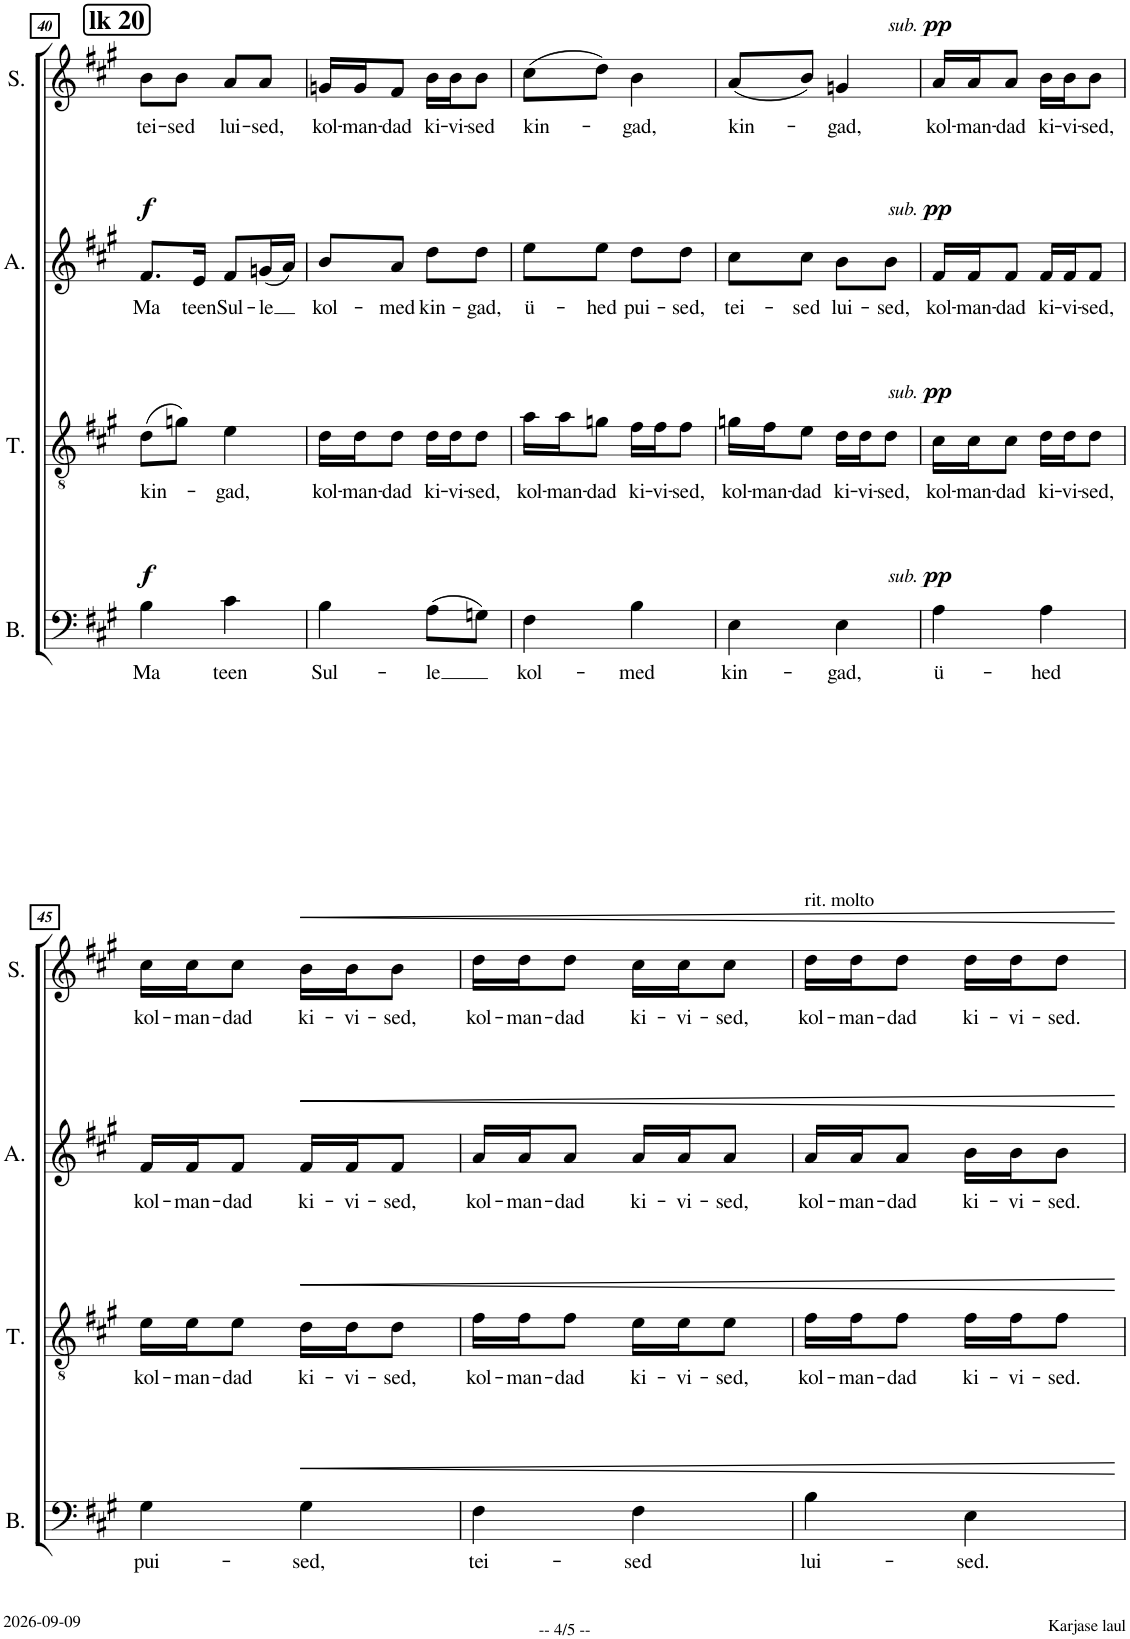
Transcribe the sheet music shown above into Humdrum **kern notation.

**kern	**text	**dynam	**kern	**text	**dynam	**kern	**text	**dynam	**kern	**text	**dynam
*part4	*part4	*part4	*part3	*part3	*part3	*part2	*part2	*part2	*part1	*part1	*part1
*staff4	*staff4	*staff4	*staff3	*staff3	*staff3	*staff2	*staff2	*staff2	*staff1	*staff1	*staff1
*I"B.	*	*	*I"T.	*	*	*I"A.	*	*	*I"S.	*	*
*I'B.	*	*	*I'T.	*	*	*I'A.	*	*	*I'S.	*	*
!!LO:PB:g=z
*clefF4	*	*	*clefGv2	*	*	*clefG2	*	*	*clefG2	*	*
*	*	*	*	*	*	*Trd1c2	*	*	*	*	*
*k[f#c#g#]	*	*	*k[f#c#g#]	*	*	*k[f#c#g#]	*	*	*k[f#c#g#]	*	*
*M2/4	*	*	*M2/4	*	*	*M2/4	*	*	*M2/4	*	*
!!LO:REH:place=s1:a:B:cj:fs=14:t=lk 20
=40	=40	=40	=40	=40	=40	=40	=40	=40	=40	=40	=40
!	!LO:LY:b	!LO:DY:a	!	!LO:LY:b	!	!	!LO:LY:b	!LO:DY:a	!	!LO:LY:b	!
4B\	Ma	f	(8d\L	kin-	.	8.f#/L	Ma	f	8b\L	tei-	.
!	!	!	!	!	!	!	!	!	!	!LO:LY:b	!
.	.	.	8gn\J)	.	.	.	.	.	8b\J	-sed	.
!	!	!	!	!	!	!	!LO:LY:b	!	!	!	!
.	.	.	.	.	.	16e/Jk	teen	.	.	.	.
!	!LO:LY:b	!	!	!LO:LY:b	!	!	!LO:LY:b	!	!	!LO:LY:b	!
4c#\	teen	.	4e\	-gad,	.	8f#/L	Sul-	.	8a/L	lui-	.
!	!	!	!	!	!	!	!LO:LY:b	!	!	!LO:LY:b	!
.	.	.	.	.	.	(16gn/L	-le	.	8a/J	-sed,	.
.	.	.	.	.	.	16a/JJ)	.	.	.	.	.
=41	=41	=41	=41	=41	=41	=41	=41	=41	=41	=41	=41
!	!LO:LY:b	!	!	!LO:LY:b	!	!	!LO:LY:b	!	!	!LO:LY:b	!
4B\	Sul-	.	16d\LL	kol-	.	8b/L	kol-	.	16gn/LL	kol-	.
!	!	!	!	!LO:LY:b	!	!	!	!	!	!LO:LY:b	!
.	.	.	16d\J	-man-	.	.	.	.	16g/J	-man-	.
!	!	!	!	!LO:LY:b	!	!	!LO:LY:b	!	!	!LO:LY:b	!
.	.	.	8d\J	-dad	.	8a/J	-med	.	8f#/J	-dad	.
!	!LO:LY:b	!	!	!LO:LY:b	!	!	!LO:LY:b	!	!	!LO:LY:b	!
(8A\L	-le	.	16d\LL	ki-	.	8dd\L	kin-	.	16b\LL	ki-	.
!	!	!	!	!LO:LY:b	!	!	!	!	!	!LO:LY:b	!
.	.	.	16d\J	-vi-	.	.	.	.	16b\J	-vi-	.
!	!	!	!	!LO:LY:b	!	!	!LO:LY:b	!	!	!LO:LY:b	!
8Gn\J)	.	.	8d\J	-sed,	.	8dd\J	-gad,	.	8b\J	-sed	.
=42	=42	=42	=42	=42	=42	=42	=42	=42	=42	=42	=42
!	!LO:LY:b	!	!	!LO:LY:b	!	!	!LO:LY:b	!	!	!LO:LY:b	!
4F#\	kol-	.	16a\LL	kol-	.	8ee\L	ü-	.	(8cc#\L	kin-	.
!	!	!	!	!LO:LY:b	!	!	!	!	!	!	!
.	.	.	16a\J	-man-	.	.	.	.	.	.	.
!	!	!	!	!LO:LY:b	!	!	!LO:LY:b	!	!	!	!
.	.	.	8gn\J	-dad	.	8ee\J	-hed	.	8dd\J)	.	.
!	!LO:LY:b	!	!	!LO:LY:b	!	!	!LO:LY:b	!	!	!LO:LY:b	!
4B\	-med	.	16f#\LL	ki-	.	8dd\L	pui-	.	4b\	-gad,	.
!	!	!	!	!LO:LY:b	!	!	!	!	!	!	!
.	.	.	16f#\J	-vi-	.	.	.	.	.	.	.
!	!	!	!	!LO:LY:b	!	!	!LO:LY:b	!	!	!	!
.	.	.	8f#\J	-sed,	.	8dd\J	-sed,	.	.	.	.
=43	=43	=43	=43	=43	=43	=43	=43	=43	=43	=43	=43
!	!LO:LY:b	!	!	!LO:LY:b	!	!	!LO:LY:b	!	!	!LO:LY:b	!
4E\	kin-	.	16gn\LL	kol-	.	8cc#\L	tei-	.	(8a/L	kin-	.
!	!	!	!	!LO:LY:b	!	!	!	!	!	!	!
.	.	.	16f#\J	-man-	.	.	.	.	.	.	.
!	!	!	!	!LO:LY:b	!	!	!LO:LY:b	!	!	!	!
.	.	.	8e\J	-dad	.	8cc#\J	-sed	.	8b/J)	.	.
!	!LO:LY:b	!	!	!LO:LY:b	!	!	!LO:LY:b	!	!	!LO:LY:b	!
4E\	-gad,	.	16d\LL	ki-	.	8b\L	lui-	.	4gn/	-gad,	.
!	!	!	!	!LO:LY:b	!	!	!	!	!	!	!
.	.	.	16d\J	-vi-	.	.	.	.	.	.	.
!	!	!	!	!LO:LY:b	!	!	!LO:LY:b	!	!	!	!
.	.	.	8d\J	-sed,	.	8b\J	-sed,	.	.	.	.
=44	=44	=44	=44	=44	=44	=44	=44	=44	=44	=44	=44
!	!LO:LY:b	!LO:DY:a	!	!LO:LY:b	!	!	!LO:LY:b	!	!	!LO:LY:b	!
!	!	!LO:DY:n=1:a	!	!	!LO:DY:a	!	!	!	!	!	!
!	!	!	!	!	!LO:DY:n=1:a	!	!	!LO:DY:a	!	!	!
!	!	!	!	!	!	!	!	!LO:DY:n=1:a	!	!	!LO:DY:a
!	!	!	!	!	!	!	!	!	!	!	!LO:DY:n=1:a
4A\	ü-	other-dynamics pp	16c#\LL	kol-	other-dynamics pp	16f#/LL	kol-	other-dynamics pp	16a/LL	kol-	other-dynamics pp
!	!	!	!	!LO:LY:b	!	!	!LO:LY:b	!	!	!LO:LY:b	!
.	.	.	16c#\J	-man-	.	16f#/J	-man-	.	16a/J	-man-	.
!	!	!	!	!LO:LY:b	!	!	!LO:LY:b	!	!	!LO:LY:b	!
.	.	.	8c#\J	-dad	.	8f#/J	-dad	.	8a/J	-dad	.
!	!LO:LY:b	!	!	!LO:LY:b	!	!	!LO:LY:b	!	!	!LO:LY:b	!
4A\	-hed	.	16d\LL	ki-	.	16f#/LL	ki-	.	16b\LL	ki-	.
!	!	!	!	!LO:LY:b	!	!	!LO:LY:b	!	!	!LO:LY:b	!
.	.	.	16d\J	-vi-	.	16f#/J	-vi-	.	16b\J	-vi-	.
!	!	!	!	!LO:LY:b	!	!	!LO:LY:b	!	!	!LO:LY:b	!
.	.	.	8d\J	-sed,	.	8f#/J	-sed,	.	8b\J	-sed,	.
!!LO:LB:g=z
=45	=45	=45	=45	=45	=45	=45	=45	=45	=45	=45	=45
!	!LO:LY:b	!	!	!LO:LY:b	!	!	!LO:LY:b	!	!	!LO:LY:b	!
4G#\	pui-	.	16e\LL	kol-	.	16f#/LL	kol-	.	16cc#\LL	kol-	.
!	!	!	!	!LO:LY:b	!	!	!LO:LY:b	!	!	!LO:LY:b	!
.	.	.	16e\J	-man-	.	16f#/J	-man-	.	16cc#\J	-man-	.
!	!	!	!	!LO:LY:b	!	!	!LO:LY:b	!	!	!LO:LY:b	!
.	.	.	8e\J	-dad	.	8f#/J	-dad	.	8cc#\J	-dad	.
!	!LO:LY:b	!LO:HP:b	!	!LO:LY:b	!LO:HP:b	!	!LO:LY:b	!LO:HP:b	!	!LO:LY:b	!LO:HP:b
4G#\	-sed,	<	16d\LL	ki-	<	16f#/LL	ki-	<	16b\LL	ki-	<
!	!	!	!	!LO:LY:b	!	!	!LO:LY:b	!	!	!LO:LY:b	!
.	.	.	16d\J	-vi-	.	16f#/J	-vi-	.	16b\J	-vi-	.
!	!	!	!	!LO:LY:b	!	!	!LO:LY:b	!	!	!LO:LY:b	!
.	.	.	8d\J	-sed,	.	8f#/J	-sed,	.	8b\J	-sed,	.
=46	=46	=46	=46	=46	=46	=46	=46	=46	=46	=46	=46
!	!LO:LY:b	!	!	!LO:LY:b	!	!	!LO:LY:b	!	!	!LO:LY:b	!
4F#\	tei-	.	16f#\LL	kol-	.	16a/LL	kol-	.	16dd\LL	kol-	.
!	!	!	!	!LO:LY:b	!	!	!LO:LY:b	!	!	!LO:LY:b	!
.	.	.	16f#\J	-man-	.	16a/J	-man-	.	16dd\J	-man-	.
!	!	!	!	!LO:LY:b	!	!	!LO:LY:b	!	!	!LO:LY:b	!
.	.	.	8f#\J	-dad	.	8a/J	-dad	.	8dd\J	-dad	.
!	!LO:LY:b	!	!	!LO:LY:b	!	!	!LO:LY:b	!	!	!LO:LY:b	!
4F#\	-sed	.	16e\LL	ki-	.	16a/LL	ki-	.	16cc#\LL	ki-	.
!	!	!	!	!LO:LY:b	!	!	!LO:LY:b	!	!	!LO:LY:b	!
.	.	.	16e\J	-vi-	.	16a/J	-vi-	.	16cc#\J	-vi-	.
!	!	!	!	!LO:LY:b	!	!	!LO:LY:b	!	!	!LO:LY:b	!
.	.	.	8e\J	-sed,	.	8a/J	-sed,	.	8cc#\J	-sed,	.
=47	=47	=47	=47	=47	=47	=47	=47	=47	=47	=47	=47
!	!	!	!	!	!	!	!	!	!LO:TX:a:t=rit. molto	!	!
!	!LO:LY:b	!	!	!LO:LY:b	!	!	!LO:LY:b	!	!	!LO:LY:b	!
4B\	lui-	.	16f#\LL	kol-	.	16a/LL	kol-	.	16dd\LL	kol-	.
!	!	!	!	!LO:LY:b	!	!	!LO:LY:b	!	!	!LO:LY:b	!
.	.	.	16f#\J	-man-	.	16a/J	-man-	.	16dd\J	-man-	.
!	!	!	!	!LO:LY:b	!	!	!LO:LY:b	!	!	!LO:LY:b	!
.	.	.	8f#\J	-dad	.	8a/J	-dad	.	8dd\J	-dad	.
!	!LO:LY:b	!	!	!LO:LY:b	!	!	!LO:LY:b	!	!	!LO:LY:b	!
4E\	-sed.	.	16f#\LL	ki-	.	16b\LL	ki-	.	16dd\LL	ki-	.
!	!	!	!	!LO:LY:b	!	!	!LO:LY:b	!	!	!LO:LY:b	!
.	.	.	16f#\J	-vi-	.	16b\J	-vi-	.	16dd\J	-vi-	.
!	!	!	!	!LO:LY:b	!	!	!LO:LY:b	!	!	!LO:LY:b	!
.	.	.	8f#\J	-sed.	.	8b\J	-sed.	.	8dd\J	-sed.	.
.	.	[	.	.	[	.	.	[	.	.	[
=	=	=	=	=	=	=	=	=	=	=	=
*-	*-	*-	*-	*-	*-	*-	*-	*-	*-	*-	*-
